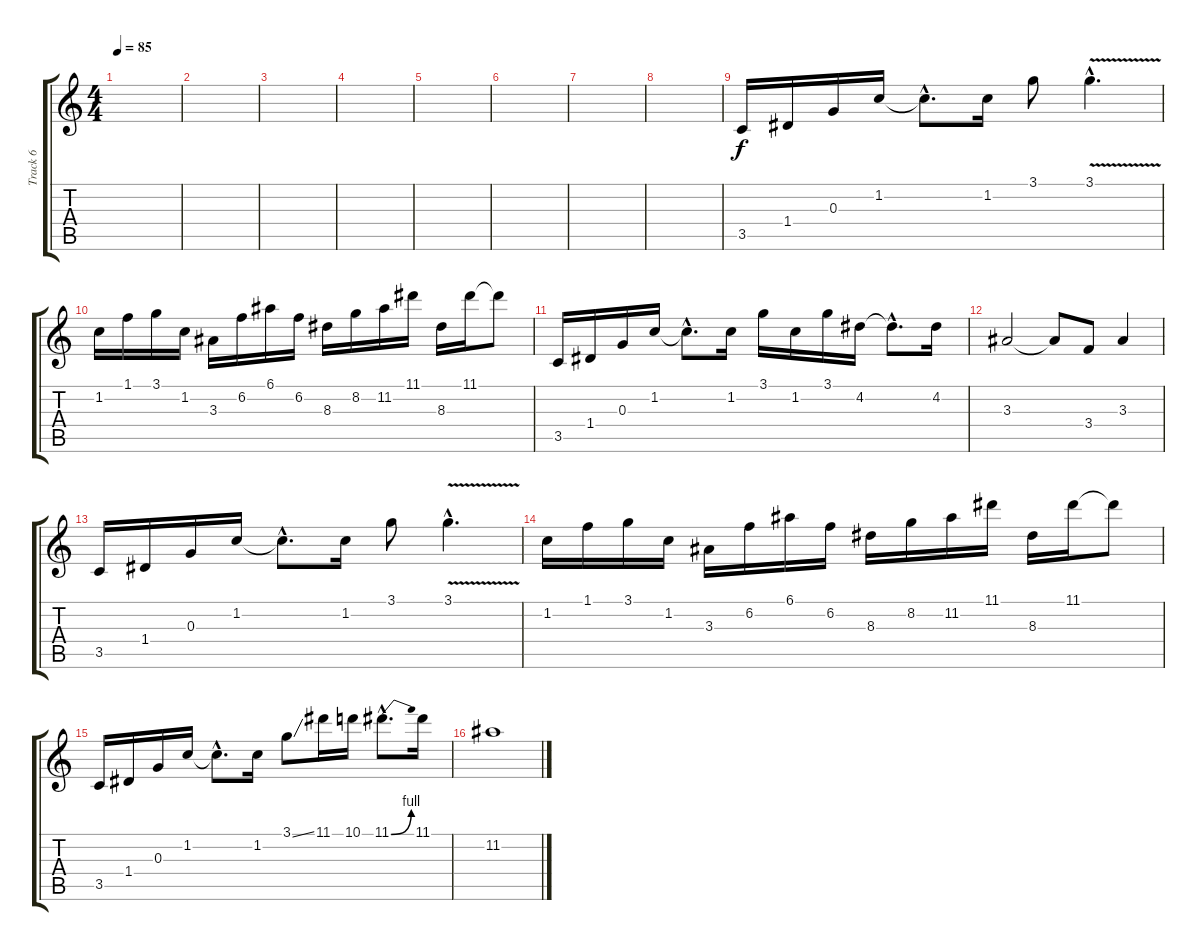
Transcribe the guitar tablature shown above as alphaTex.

\track ("Track 6" "Track 6") {instrument overdrivenguitar}
\staff {score tabs}
\tuning (E4 B3 G3 D3 A2 E2) {hide}
\ts (4 4)
\tempo 85
\clef g2
\ks c
|
|
|
|
|
|
|
|
3.5.16 1.4.16 0.3.16 1.2.16 1.2{hac t}.8{d} 1.2.16 3.1.8 3.1{v hac}.4{d} |
1.2.16 1.1.16 3.1.16 1.2.16 3.3.16 6.2.16 6.1.16 6.2.16 8.3.16 8.2.16 11.2.16 11.1.16 8.3.16 11.1.16 11.1{t}.8 |
3.5.16 1.4.16 0.3.16 1.2.16 1.2{hac t}.8{d} 1.2.16 3.1.16 1.2.16 3.1.16 4.2.16 4.2{hac t}.8{d} 4.2.16 |
3.3.2 3.3{t}.8 3.4.8 3.3.4 |
3.5.16 1.4.16 0.3.16 1.2.16 1.2{hac t}.8{d} 1.2.16 3.1.8 3.1{v hac}.4{d} |
1.2.16 1.1.16 3.1.16 1.2.16 3.3.16 6.2.16 6.1.16 6.2.16 8.3.16 8.2.16 11.2.16 11.1.16 8.3.16 11.1.16 11.1{t}.8 |
3.5.16 1.4.16 0.3.16 1.2.16 1.2{hac t}.8{d} 1.2.16 3.1{ss}.8 11.1.16 10.1.16 11.1{be (bend 0 0 60 4) hac}.8{d} 11.1.16 |
11.2.1
